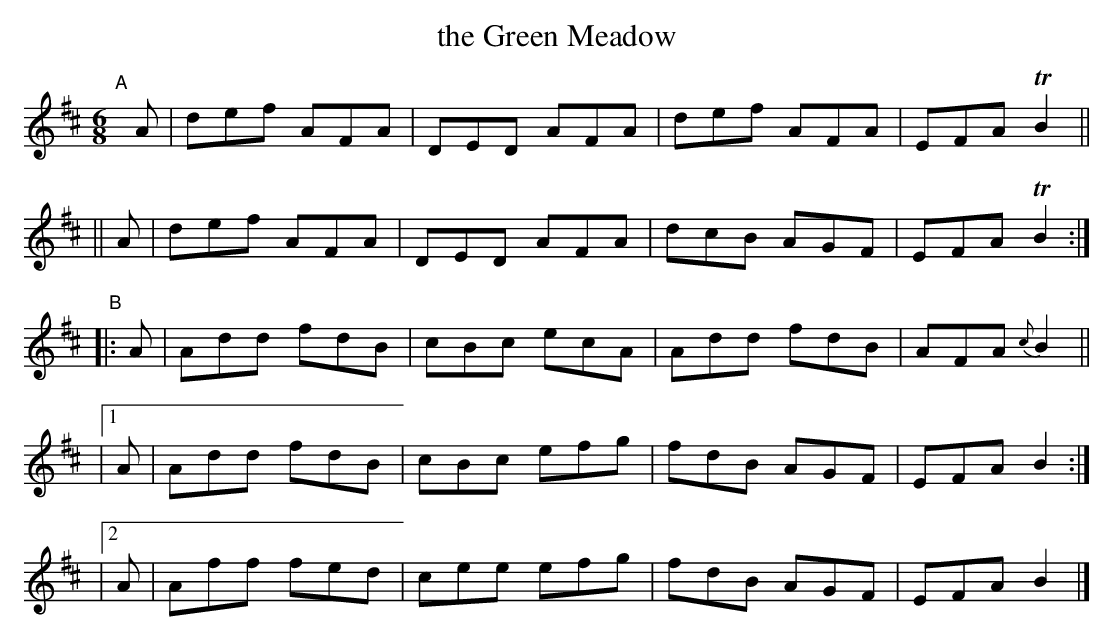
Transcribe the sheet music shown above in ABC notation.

X:1
T: the Green Meadow
M: 6/8
L: 1/8
K: D
"^A"\
[|] A | def AFA | DED AFA | def AFA | EFA TB2 ||
||  A | def AFA | DED AFA | dcB AGF | EFA TB2 :|
"^B"\
|:  A | Add fdB | cBc ecA | Add fdB | AFA {c}B2 ||
|[1 A | Add fdB | cBc efg | fdB AGF | EFA B2 :|
|[2 A | Aff fed | cee efg | fdB AGF | EFA B2 |]
